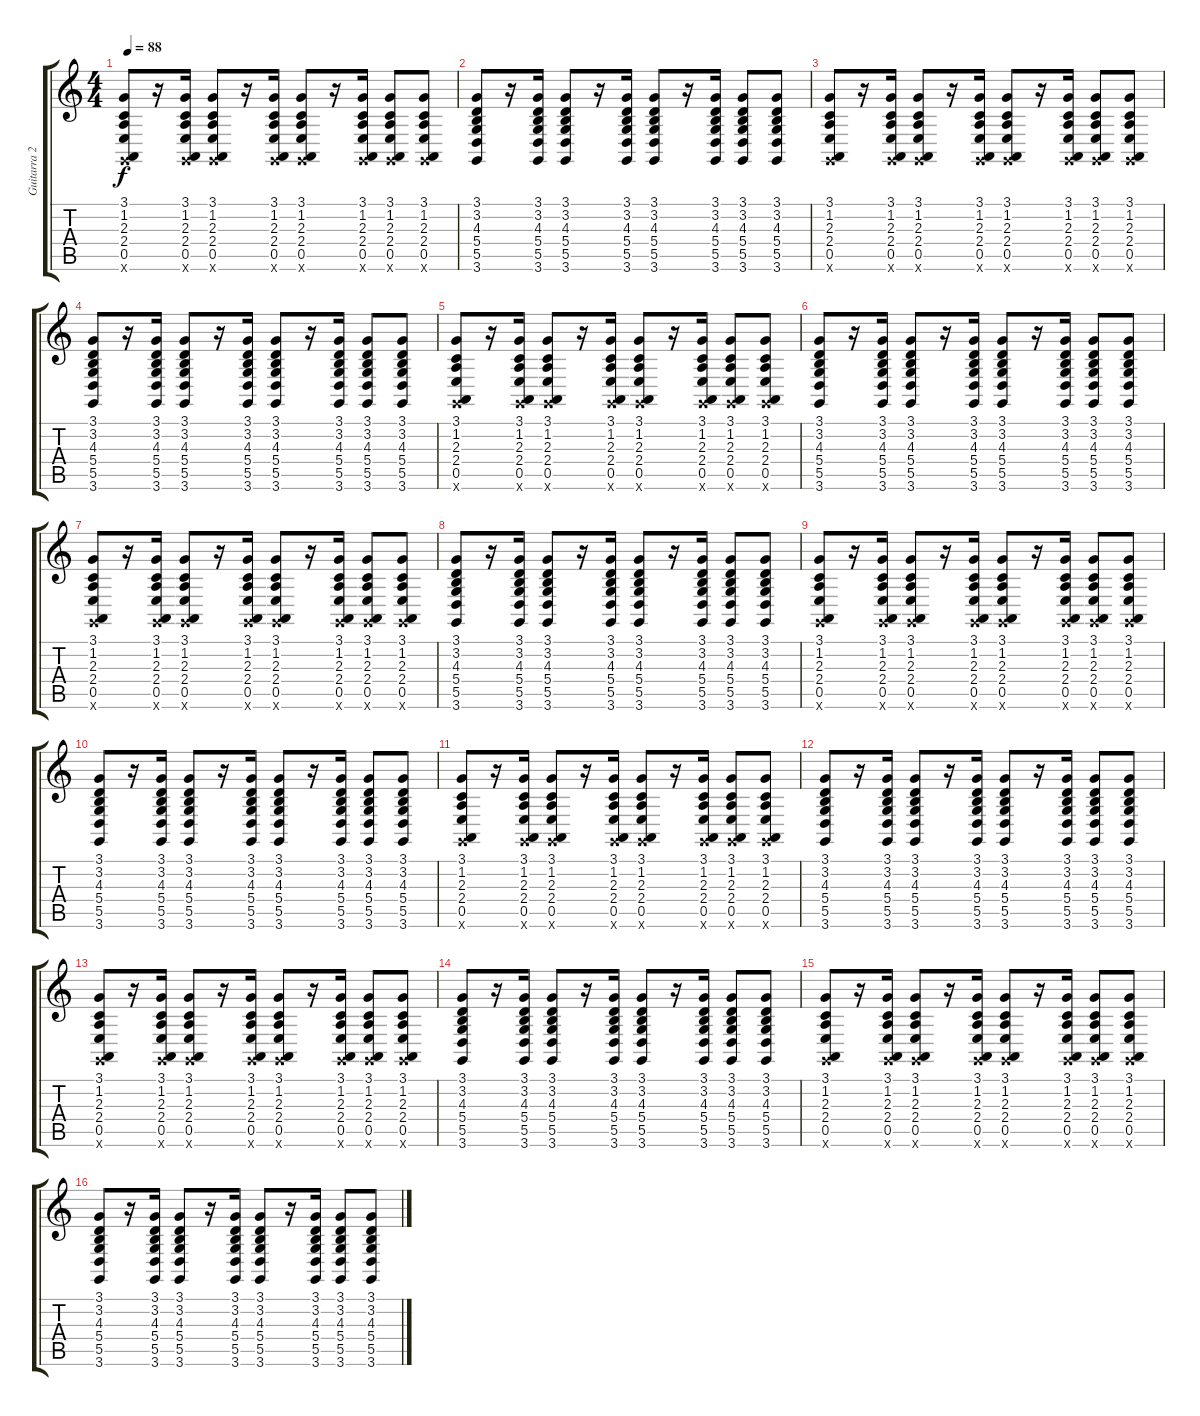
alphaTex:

\track ("Guitarra 2" "Guitarra 2") {instrument electricpiano1}
\staff {score tabs}
\tuning (E4 B3 G3 D3 A2 E2) {hide}
\ts (4 4)
\tempo 88
\clef g2
\ks c
(3.1 1.2 2.3 2.4 0.5 3.6{x}).8{dy f} r.16 (3.1 1.2 2.3 2.4 0.5 3.6{x}).16 (3.1 1.2 2.3 2.4 0.5 3.6{x}).8 r.16 (3.1 1.2 2.3 2.4 0.5 3.6{x}).16 (3.1 1.2 2.3 2.4 0.5 3.6{x}).8 r.16 (3.1 1.2 2.3 2.4 0.5 3.6{x}).16 (3.1 1.2 2.3 2.4 0.5 3.6{x}).8 (3.1 1.2 2.3 2.4 0.5 3.6{x}).8 |
(3.1 3.2 4.3 5.4 5.5 3.6).8 r.16 (3.1 3.2 4.3 5.4 5.5 3.6).16 (3.1 3.2 4.3 5.4 5.5 3.6).8 r.16 (3.1 3.2 4.3 5.4 5.5 3.6).16 (3.1 3.2 4.3 5.4 5.5 3.6).8 r.16 (3.1 3.2 4.3 5.4 5.5 3.6).16 (3.1 3.2 4.3 5.4 5.5 3.6).8 (3.1 3.2 4.3 5.4 5.5 3.6).8 |
(3.1 1.2 2.3 2.4 0.5 3.6{x}).8 r.16 (3.1 1.2 2.3 2.4 0.5 3.6{x}).16 (3.1 1.2 2.3 2.4 0.5 3.6{x}).8 r.16 (3.1 1.2 2.3 2.4 0.5 3.6{x}).16 (3.1 1.2 2.3 2.4 0.5 3.6{x}).8 r.16 (3.1 1.2 2.3 2.4 0.5 3.6{x}).16 (3.1 1.2 2.3 2.4 0.5 3.6{x}).8 (3.1 1.2 2.3 2.4 0.5 3.6{x}).8 |
(3.1 3.2 4.3 5.4 5.5 3.6).8 r.16 (3.1 3.2 4.3 5.4 5.5 3.6).16 (3.1 3.2 4.3 5.4 5.5 3.6).8 r.16 (3.1 3.2 4.3 5.4 5.5 3.6).16 (3.1 3.2 4.3 5.4 5.5 3.6).8 r.16 (3.1 3.2 4.3 5.4 5.5 3.6).16 (3.1 3.2 4.3 5.4 5.5 3.6).8 (3.1 3.2 4.3 5.4 5.5 3.6).8 |
(3.1 1.2 2.3 2.4 0.5 3.6{x}).8 r.16 (3.1 1.2 2.3 2.4 0.5 3.6{x}).16 (3.1 1.2 2.3 2.4 0.5 3.6{x}).8 r.16 (3.1 1.2 2.3 2.4 0.5 3.6{x}).16 (3.1 1.2 2.3 2.4 0.5 3.6{x}).8 r.16 (3.1 1.2 2.3 2.4 0.5 3.6{x}).16 (3.1 1.2 2.3 2.4 0.5 3.6{x}).8 (3.1 1.2 2.3 2.4 0.5 3.6{x}).8 |
(3.1 3.2 4.3 5.4 5.5 3.6).8 r.16 (3.1 3.2 4.3 5.4 5.5 3.6).16 (3.1 3.2 4.3 5.4 5.5 3.6).8 r.16 (3.1 3.2 4.3 5.4 5.5 3.6).16 (3.1 3.2 4.3 5.4 5.5 3.6).8 r.16 (3.1 3.2 4.3 5.4 5.5 3.6).16 (3.1 3.2 4.3 5.4 5.5 3.6).8 (3.1 3.2 4.3 5.4 5.5 3.6).8 |
(3.1 1.2 2.3 2.4 0.5 3.6{x}).8 r.16 (3.1 1.2 2.3 2.4 0.5 3.6{x}).16 (3.1 1.2 2.3 2.4 0.5 3.6{x}).8 r.16 (3.1 1.2 2.3 2.4 0.5 3.6{x}).16 (3.1 1.2 2.3 2.4 0.5 3.6{x}).8 r.16 (3.1 1.2 2.3 2.4 0.5 3.6{x}).16 (3.1 1.2 2.3 2.4 0.5 3.6{x}).8 (3.1 1.2 2.3 2.4 0.5 3.6{x}).8 |
(3.1 3.2 4.3 5.4 5.5 3.6).8 r.16 (3.1 3.2 4.3 5.4 5.5 3.6).16 (3.1 3.2 4.3 5.4 5.5 3.6).8 r.16 (3.1 3.2 4.3 5.4 5.5 3.6).16 (3.1 3.2 4.3 5.4 5.5 3.6).8 r.16 (3.1 3.2 4.3 5.4 5.5 3.6).16 (3.1 3.2 4.3 5.4 5.5 3.6).8 (3.1 3.2 4.3 5.4 5.5 3.6).8 |
(3.1 1.2 2.3 2.4 0.5 3.6{x}).8 r.16 (3.1 1.2 2.3 2.4 0.5 3.6{x}).16 (3.1 1.2 2.3 2.4 0.5 3.6{x}).8 r.16 (3.1 1.2 2.3 2.4 0.5 3.6{x}).16 (3.1 1.2 2.3 2.4 0.5 3.6{x}).8 r.16 (3.1 1.2 2.3 2.4 0.5 3.6{x}).16 (3.1 1.2 2.3 2.4 0.5 3.6{x}).8 (3.1 1.2 2.3 2.4 0.5 3.6{x}).8 |
(3.1 3.2 4.3 5.4 5.5 3.6).8 r.16 (3.1 3.2 4.3 5.4 5.5 3.6).16 (3.1 3.2 4.3 5.4 5.5 3.6).8 r.16 (3.1 3.2 4.3 5.4 5.5 3.6).16 (3.1 3.2 4.3 5.4 5.5 3.6).8 r.16 (3.1 3.2 4.3 5.4 5.5 3.6).16 (3.1 3.2 4.3 5.4 5.5 3.6).8 (3.1 3.2 4.3 5.4 5.5 3.6).8 |
(3.1 1.2 2.3 2.4 0.5 3.6{x}).8 r.16 (3.1 1.2 2.3 2.4 0.5 3.6{x}).16 (3.1 1.2 2.3 2.4 0.5 3.6{x}).8 r.16 (3.1 1.2 2.3 2.4 0.5 3.6{x}).16 (3.1 1.2 2.3 2.4 0.5 3.6{x}).8 r.16 (3.1 1.2 2.3 2.4 0.5 3.6{x}).16 (3.1 1.2 2.3 2.4 0.5 3.6{x}).8 (3.1 1.2 2.3 2.4 0.5 3.6{x}).8 |
(3.1 3.2 4.3 5.4 5.5 3.6).8 r.16 (3.1 3.2 4.3 5.4 5.5 3.6).16 (3.1 3.2 4.3 5.4 5.5 3.6).8 r.16 (3.1 3.2 4.3 5.4 5.5 3.6).16 (3.1 3.2 4.3 5.4 5.5 3.6).8 r.16 (3.1 3.2 4.3 5.4 5.5 3.6).16 (3.1 3.2 4.3 5.4 5.5 3.6).8 (3.1 3.2 4.3 5.4 5.5 3.6).8 |
(3.1 1.2 2.3 2.4 0.5 3.6{x}).8 r.16 (3.1 1.2 2.3 2.4 0.5 3.6{x}).16 (3.1 1.2 2.3 2.4 0.5 3.6{x}).8 r.16 (3.1 1.2 2.3 2.4 0.5 3.6{x}).16 (3.1 1.2 2.3 2.4 0.5 3.6{x}).8 r.16 (3.1 1.2 2.3 2.4 0.5 3.6{x}).16 (3.1 1.2 2.3 2.4 0.5 3.6{x}).8 (3.1 1.2 2.3 2.4 0.5 3.6{x}).8 |
(3.1 3.2 4.3 5.4 5.5 3.6).8 r.16 (3.1 3.2 4.3 5.4 5.5 3.6).16 (3.1 3.2 4.3 5.4 5.5 3.6).8 r.16 (3.1 3.2 4.3 5.4 5.5 3.6).16 (3.1 3.2 4.3 5.4 5.5 3.6).8 r.16 (3.1 3.2 4.3 5.4 5.5 3.6).16 (3.1 3.2 4.3 5.4 5.5 3.6).8 (3.1 3.2 4.3 5.4 5.5 3.6).8 |
(3.1 1.2 2.3 2.4 0.5 3.6{x}).8 r.16 (3.1 1.2 2.3 2.4 0.5 3.6{x}).16 (3.1 1.2 2.3 2.4 0.5 3.6{x}).8 r.16 (3.1 1.2 2.3 2.4 0.5 3.6{x}).16 (3.1 1.2 2.3 2.4 0.5 3.6{x}).8 r.16 (3.1 1.2 2.3 2.4 0.5 3.6{x}).16 (3.1 1.2 2.3 2.4 0.5 3.6{x}).8 (3.1 1.2 2.3 2.4 0.5 3.6{x}).8 |
(3.1 3.2 4.3 5.4 5.5 3.6).8 r.16 (3.1 3.2 4.3 5.4 5.5 3.6).16 (3.1 3.2 4.3 5.4 5.5 3.6).8 r.16 (3.1 3.2 4.3 5.4 5.5 3.6).16 (3.1 3.2 4.3 5.4 5.5 3.6).8 r.16 (3.1 3.2 4.3 5.4 5.5 3.6).16 (3.1 3.2 4.3 5.4 5.5 3.6).8 (3.1 3.2 4.3 5.4 5.5 3.6).8
